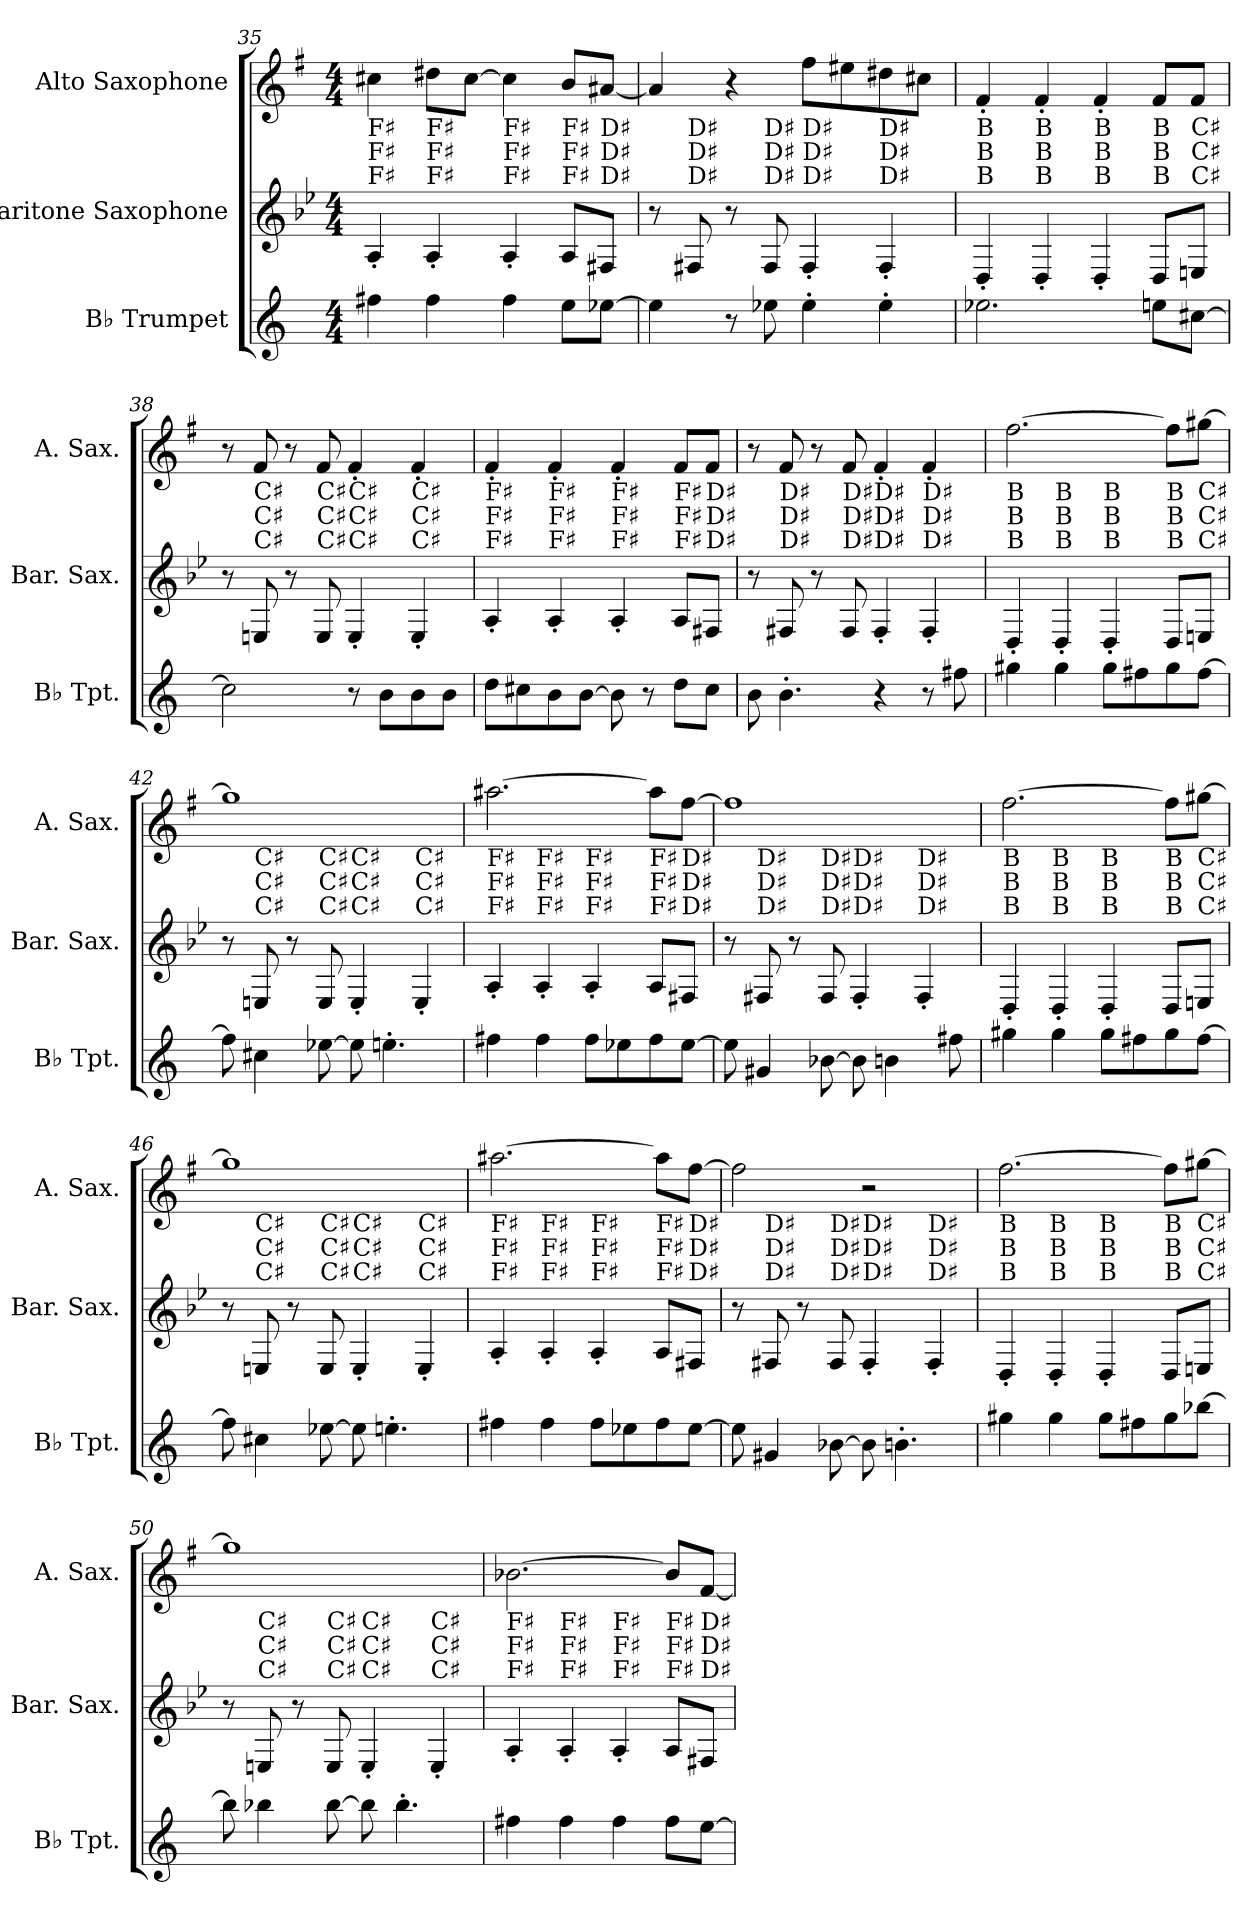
**kern	**kern	**kern
*part3	*part2	*part1
*staff3	*staff2	*staff1
*I"B♭ Trumpet	*I"Baritone Saxophone	*I"Alto Saxophone
*I'B♭ Tpt.	*I'Bar. Sax.	*I'A. Sax.
!!LO:PB:g=z
*clefG2	*clefG2	*clefG2
*ITrd1c2	*ITrd12c21	*ITrd5c9
*k[b-e-]	*k[b-e-]	*k[b-e-]
*M4/4	*M4/4	*M4/4
=35	=35	=35
!	!LO:TX:a:t=F♯	!
!	!LO:TX:a:t=F♯	!
!	!LO:TX:a:t=F♯	!
4een\	4AA'/	4en\
!	!LO:TX:a:t=F♯	!
!	!LO:TX:a:t=F♯	!
!	!LO:TX:a:t=F♯	!
4ee\	4AA'/	8f#X\L
.	.	[8e\J
!	!LO:TX:a:t=F♯	!
!	!LO:TX:a:t=F♯	!
!	!LO:TX:a:t=F♯	!
4ee\	4AA'/	4e\]
!	!LO:TX:a:t=F♯	!
!	!LO:TX:a:t=F♯	!
!	!LO:TX:a:t=F♯	!
8dd\L	8AA/L	8d/L
!	!LO:TX:a:t=D♯	!
!	!LO:TX:a:t=D♯	!
!	!LO:TX:a:t=D♯	!
[8dd-X\J	8FF#X/J	[8c#X/J
=36	=36	=36
4dd-\]	8r	4c#/]
!	!LO:TX:a:t=D♯	!
!	!LO:TX:a:t=D♯	!
!	!LO:TX:a:t=D♯	!
.	8FF#X/	.
8r	8r	4r
!	!LO:TX:a:t=D♯	!
!	!LO:TX:a:t=D♯	!
!	!LO:TX:a:t=D♯	!
8dd-X\	8FF#/	.
!	!LO:TX:a:t=D♯	!
!	!LO:TX:a:t=D♯	!
!	!LO:TX:a:t=D♯	!
4dd-'\	4FF#'/	8a\L
.	.	8g#X\
!	!LO:TX:a:t=D♯	!
!	!LO:TX:a:t=D♯	!
!	!LO:TX:a:t=D♯	!
4dd-'\	4FF#'/	8f#X\
.	.	8en\J
=37	=37	=37
!	!LO:TX:a:t=B	!
!	!LO:TX:a:t=B	!
!	!LO:TX:a:t=B	!
2.dd-X\	4DD'/	4A'/
!	!LO:TX:a:t=B	!
!	!LO:TX:a:t=B	!
!	!LO:TX:a:t=B	!
.	4DD'/	4A'/
!	!LO:TX:a:t=B	!
!	!LO:TX:a:t=B	!
!	!LO:TX:a:t=B	!
.	4DD'/	4A'/
!	!LO:TX:a:t=B	!
!	!LO:TX:a:t=B	!
!	!LO:TX:a:t=B	!
8ddn\L	8DD/L	8A/L
!	!LO:TX:a:t=C♯	!
!	!LO:TX:a:t=C♯	!
!	!LO:TX:a:t=C♯	!
[8bn\J	8EEn/J	8A/J
=38	=38	=38
2b\]	8r	8r
!	!LO:TX:a:t=C♯	!
!	!LO:TX:a:t=C♯	!
!	!LO:TX:a:t=C♯	!
.	8EEn/	8A/
.	8r	8r
!	!LO:TX:a:t=C♯	!
!	!LO:TX:a:t=C♯	!
!	!LO:TX:a:t=C♯	!
.	8EE/	8A/
!	!LO:TX:a:t=C♯	!
!	!LO:TX:a:t=C♯	!
!	!LO:TX:a:t=C♯	!
8r	4EE'/	4A'/
8a\L	.	.
!	!LO:TX:a:t=C♯	!
!	!LO:TX:a:t=C♯	!
!	!LO:TX:a:t=C♯	!
8a\	4EE'/	4A'/
8a\J	.	.
!!LO:LB:g=z
=39	=39	=39
!	!LO:TX:a:t=F♯	!
!	!LO:TX:a:t=F♯	!
!	!LO:TX:a:t=F♯	!
8cc\L	4AA'/	4A'/
8bn\	.	.
!	!LO:TX:a:t=F♯	!
!	!LO:TX:a:t=F♯	!
!	!LO:TX:a:t=F♯	!
8a\	4AA'/	4A'/
[8a\J	.	.
!	!LO:TX:a:t=F♯	!
!	!LO:TX:a:t=F♯	!
!	!LO:TX:a:t=F♯	!
8a\]	4AA'/	4A'/
8r	.	.
!	!LO:TX:a:t=F♯	!
!	!LO:TX:a:t=F♯	!
!	!LO:TX:a:t=F♯	!
8cc\L	8AA/L	8A/L
!	!LO:TX:a:t=D♯	!
!	!LO:TX:a:t=D♯	!
!	!LO:TX:a:t=D♯	!
8b\J	8FF#X/J	8A/J
=40	=40	=40
8a\	8r	8r
!	!LO:TX:a:t=D♯	!
!	!LO:TX:a:t=D♯	!
!	!LO:TX:a:t=D♯	!
4.a'\	8FF#X/	8A/
.	8r	8r
!	!LO:TX:a:t=D♯	!
!	!LO:TX:a:t=D♯	!
!	!LO:TX:a:t=D♯	!
.	8FF#/	8A/
!	!LO:TX:a:t=D♯	!
!	!LO:TX:a:t=D♯	!
!	!LO:TX:a:t=D♯	!
4r	4FF#'/	4A'/
!	!LO:TX:a:t=D♯	!
!	!LO:TX:a:t=D♯	!
!	!LO:TX:a:t=D♯	!
8r	4FF#'/	4A'/
8een\	.	.
=41	=41	=41
!	!LO:TX:a:t=B	!
!	!LO:TX:a:t=B	!
!	!LO:TX:a:t=B	!
4ff#X\	4DD'/	[2.a\
!	!LO:TX:a:t=B	!
!	!LO:TX:a:t=B	!
!	!LO:TX:a:t=B	!
4ff#\	4DD'/	.
!	!LO:TX:a:t=B	!
!	!LO:TX:a:t=B	!
!	!LO:TX:a:t=B	!
8ff#\L	4DD'/	.
8een\	.	.
!	!LO:TX:a:t=B	!
!	!LO:TX:a:t=B	!
!	!LO:TX:a:t=B	!
8ff#\	8DD/L	8a\L]
!	!LO:TX:a:t=C♯	!
!	!LO:TX:a:t=C♯	!
!	!LO:TX:a:t=C♯	!
[8ee\J	8EEn/J	[8bn\J
=42	=42	=42
8ee\]	8r	1b]
!	!LO:TX:a:t=C♯	!
!	!LO:TX:a:t=C♯	!
!	!LO:TX:a:t=C♯	!
4bn\	8EEn/	.
.	8r	.
!	!LO:TX:a:t=C♯	!
!	!LO:TX:a:t=C♯	!
!	!LO:TX:a:t=C♯	!
[8dd-X\	8EE/	.
!	!LO:TX:a:t=C♯	!
!	!LO:TX:a:t=C♯	!
!	!LO:TX:a:t=C♯	!
8dd-\]	4EE'/	.
4.ddn'\	.	.
!	!LO:TX:a:t=C♯	!
!	!LO:TX:a:t=C♯	!
!	!LO:TX:a:t=C♯	!
.	4EE'/	.
!!LO:LB:g=z
=43	=43	=43
!	!LO:TX:a:t=F♯	!
!	!LO:TX:a:t=F♯	!
!	!LO:TX:a:t=F♯	!
4een\	4AA'/	[2.cc#X\
!	!LO:TX:a:t=F♯	!
!	!LO:TX:a:t=F♯	!
!	!LO:TX:a:t=F♯	!
4ee\	4AA'/	.
!	!LO:TX:a:t=F♯	!
!	!LO:TX:a:t=F♯	!
!	!LO:TX:a:t=F♯	!
8ee\L	4AA'/	.
8dd-X\	.	.
!	!LO:TX:a:t=F♯	!
!	!LO:TX:a:t=F♯	!
!	!LO:TX:a:t=F♯	!
8ee\	8AA/L	8cc#\L]
!	!LO:TX:a:t=D♯	!
!	!LO:TX:a:t=D♯	!
!	!LO:TX:a:t=D♯	!
[8dd-\J	8FF#X/J	[8a\J
=44	=44	=44
8dd-\]	8r	1a]
!	!LO:TX:a:t=D♯	!
!	!LO:TX:a:t=D♯	!
!	!LO:TX:a:t=D♯	!
4f#X/	8FF#X/	.
.	8r	.
!	!LO:TX:a:t=D♯	!
!	!LO:TX:a:t=D♯	!
!	!LO:TX:a:t=D♯	!
[8a-X\	8FF#/	.
!	!LO:TX:a:t=D♯	!
!	!LO:TX:a:t=D♯	!
!	!LO:TX:a:t=D♯	!
8a-\]	4FF#'/	.
4an\	.	.
!	!LO:TX:a:t=D♯	!
!	!LO:TX:a:t=D♯	!
!	!LO:TX:a:t=D♯	!
.	4FF#'/	.
8een\	.	.
=45	=45	=45
!	!LO:TX:a:t=B	!
!	!LO:TX:a:t=B	!
!	!LO:TX:a:t=B	!
4ff#X\	4DD'/	[2.a\
!	!LO:TX:a:t=B	!
!	!LO:TX:a:t=B	!
!	!LO:TX:a:t=B	!
4ff#\	4DD'/	.
!	!LO:TX:a:t=B	!
!	!LO:TX:a:t=B	!
!	!LO:TX:a:t=B	!
8ff#\L	4DD'/	.
8een\	.	.
!	!LO:TX:a:t=B	!
!	!LO:TX:a:t=B	!
!	!LO:TX:a:t=B	!
8ff#\	8DD/L	8a\L]
!	!LO:TX:a:t=C♯	!
!	!LO:TX:a:t=C♯	!
!	!LO:TX:a:t=C♯	!
[8ee\J	8EEn/J	[8bn\J
=46	=46	=46
8ee\]	8r	1b]
!	!LO:TX:a:t=C♯	!
!	!LO:TX:a:t=C♯	!
!	!LO:TX:a:t=C♯	!
4bn\	8EEn/	.
.	8r	.
!	!LO:TX:a:t=C♯	!
!	!LO:TX:a:t=C♯	!
!	!LO:TX:a:t=C♯	!
[8dd-X\	8EE/	.
!	!LO:TX:a:t=C♯	!
!	!LO:TX:a:t=C♯	!
!	!LO:TX:a:t=C♯	!
8dd-\]	4EE'/	.
4.ddn'\	.	.
!	!LO:TX:a:t=C♯	!
!	!LO:TX:a:t=C♯	!
!	!LO:TX:a:t=C♯	!
.	4EE'/	.
!!LO:LB:g=z
=47	=47	=47
!	!LO:TX:a:t=F♯	!
!	!LO:TX:a:t=F♯	!
!	!LO:TX:a:t=F♯	!
4een\	4AA'/	[2.cc#X\
!	!LO:TX:a:t=F♯	!
!	!LO:TX:a:t=F♯	!
!	!LO:TX:a:t=F♯	!
4ee\	4AA'/	.
!	!LO:TX:a:t=F♯	!
!	!LO:TX:a:t=F♯	!
!	!LO:TX:a:t=F♯	!
8ee\L	4AA'/	.
8dd-X\	.	.
!	!LO:TX:a:t=F♯	!
!	!LO:TX:a:t=F♯	!
!	!LO:TX:a:t=F♯	!
8ee\	8AA/L	8cc#\L]
!	!LO:TX:a:t=D♯	!
!	!LO:TX:a:t=D♯	!
!	!LO:TX:a:t=D♯	!
[8dd-\J	8FF#X/J	[8a\J
=48	=48	=48
8dd-\]	8r	2a\]
!	!LO:TX:a:t=D♯	!
!	!LO:TX:a:t=D♯	!
!	!LO:TX:a:t=D♯	!
4f#X/	8FF#X/	.
.	8r	.
!	!LO:TX:a:t=D♯	!
!	!LO:TX:a:t=D♯	!
!	!LO:TX:a:t=D♯	!
[8a-X\	8FF#/	.
!	!LO:TX:a:t=D♯	!
!	!LO:TX:a:t=D♯	!
!	!LO:TX:a:t=D♯	!
8a-\]	4FF#'/	2r
4.an'\	.	.
!	!LO:TX:a:t=D♯	!
!	!LO:TX:a:t=D♯	!
!	!LO:TX:a:t=D♯	!
.	4FF#'/	.
=49	=49	=49
!	!LO:TX:a:t=B	!
!	!LO:TX:a:t=B	!
!	!LO:TX:a:t=B	!
4ff#X\	4DD'/	[2.a\
!	!LO:TX:a:t=B	!
!	!LO:TX:a:t=B	!
!	!LO:TX:a:t=B	!
4ff#\	4DD'/	.
!	!LO:TX:a:t=B	!
!	!LO:TX:a:t=B	!
!	!LO:TX:a:t=B	!
8ff#\L	4DD'/	.
8een\	.	.
!	!LO:TX:a:t=B	!
!	!LO:TX:a:t=B	!
!	!LO:TX:a:t=B	!
8ff#\	8DD/L	8a\L]
!	!LO:TX:a:t=C♯	!
!	!LO:TX:a:t=C♯	!
!	!LO:TX:a:t=C♯	!
[8aa-X\J	8EEn/J	[8bn\J
=50	=50	=50
8aa-\]	8r	1b]
!	!LO:TX:a:t=C♯	!
!	!LO:TX:a:t=C♯	!
!	!LO:TX:a:t=C♯	!
4aa-X\	8EEn/	.
.	8r	.
!	!LO:TX:a:t=C♯	!
!	!LO:TX:a:t=C♯	!
!	!LO:TX:a:t=C♯	!
[8aa-\	8EE/	.
!	!LO:TX:a:t=C♯	!
!	!LO:TX:a:t=C♯	!
!	!LO:TX:a:t=C♯	!
8aa-\]	4EE'/	.
4.aa-'\	.	.
!	!LO:TX:a:t=C♯	!
!	!LO:TX:a:t=C♯	!
!	!LO:TX:a:t=C♯	!
.	4EE'/	.
!!LO:PB:g=z
=51	=51	=51
!	!LO:TX:a:t=F♯	!
!	!LO:TX:a:t=F♯	!
!	!LO:TX:a:t=F♯	!
4een\	4AA'/	[2.d-X\
!	!LO:TX:a:t=F♯	!
!	!LO:TX:a:t=F♯	!
!	!LO:TX:a:t=F♯	!
4ee\	4AA'/	.
!	!LO:TX:a:t=F♯	!
!	!LO:TX:a:t=F♯	!
!	!LO:TX:a:t=F♯	!
4ee\	4AA'/	.
!	!LO:TX:a:t=F♯	!
!	!LO:TX:a:t=F♯	!
!	!LO:TX:a:t=F♯	!
8ee\L	8AA/L	8d-/L]
!	!LO:TX:a:t=D♯	!
!	!LO:TX:a:t=D♯	!
!	!LO:TX:a:t=D♯	!
[8dd\J	8FF#X/J	[8A/J
=	=	=
*-	*-	*-
